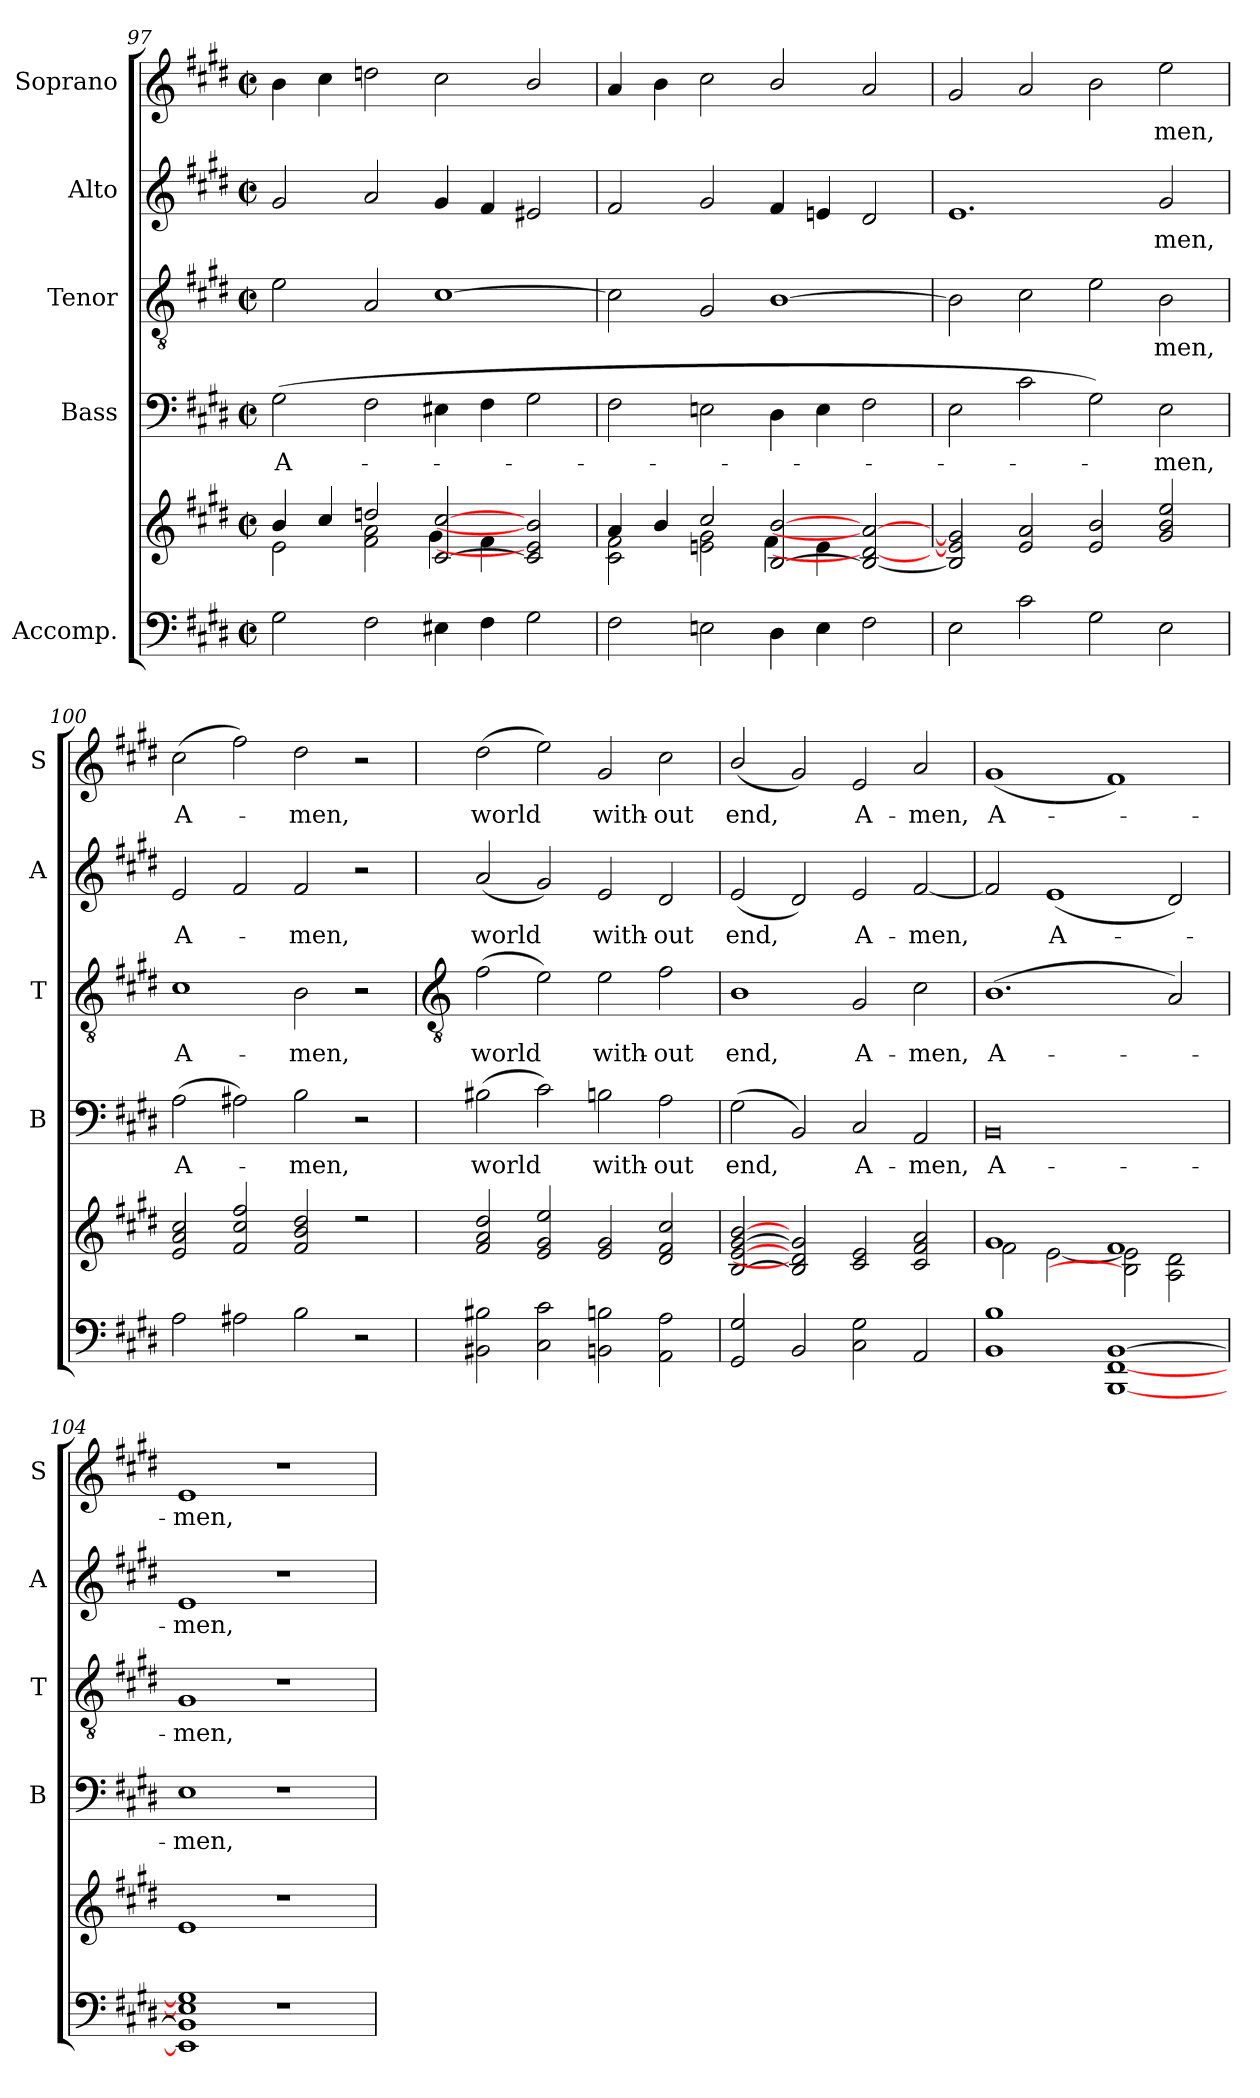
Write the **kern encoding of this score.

**kern	**kern	**kern	**text	**kern	**text	**kern	**text	**kern	**text
*part5	*part5	*part4	*part4	*part3	*part3	*part2	*part2	*part1	*part1
*staff6	*staff5	*staff4	*staff4	*staff3	*staff3	*staff2	*staff2	*staff1	*staff1
*I"Accomp.	*	*I"Bass	*	*I"Tenor	*	*I"Alto	*	*I"Soprano	*
*	*	*I'B	*	*I'T	*	*I'A	*	*I'S	*
*clefF4	*clefG2	*clefF4	*	*clefGv2	*	*clefG2	*	*clefG2	*
*k[f#c#g#d#]	*k[f#c#g#d#]	*k[f#c#g#d#]	*	*k[f#c#g#d#]	*	*k[f#c#g#d#]	*	*k[f#c#g#d#]	*
*E:	*E:	*E:	*	*E:	*	*E:	*	*E:	*
*M4/2	*M4/2	*M4/2	*	*M4/2	*	*M4/2	*	*M4/2	*
*met(c|)	*met(c|)	*met(c|)	*	*met(c|)	*	*met(c|)	*	*met(c|)	*
=97	=97	=97	=97	=97	=97	=97	=97	=97	=97
*	*^	*	*	*	*	*	*	*	*
!	!	!	!	!LO:LY:b	!	!	!	!	!	!
2G#	4b/	2e\	(>2G#	A-	2e	.	2g#	.	4b	.
.	4cc#/	.	.	.	.	.	.	.	4cc#	.
2F#	2ddn/	2f#\ 2a\	2F#	.	2A	.	2a	.	2ddn	.
4E#X	[2c# [2cc#	4g#\	4E#X	.	[1c#	.	4g#	.	2cc#	.
4F#	.	4f#\	4F#	.	.	.	4f#	.	.	.
2G#	2c#/] 2e#/] 2b/]	2ryy	2G#	.	.	.	2e#X	.	2b/	.
=98	=98	=98	=98	=98	=98	=98	=98	=98	=98	=98
2F#	4a	2c#\ 2f#\	2F#	.	2c#]	.	2f#	.	4a	.
.	4b/	.	.	.	.	.	.	.	4b	.
2En	2cc#/	2en\ 2g#\	2En	.	2G#	.	2g#	.	2cc#	.
4D#	[2B/ [2b/	4f#\	4D#	.	[1B	.	4f#	.	2b/	.
4E	.	4e\	4E	.	.	.	4en	.	.	.
2F#	2B_ 2d#_ 2a_	2ryy	2F#	.	.	.	2d#	.	2a	.
=99	=99	=99	=99	=99	=99	=99	=99	=99	=99	=99
2E	2B] 2e] 2g#]	0ryy	2E	.	2B]	.	1.e	.	2g#	.
2c#	2e 2a	.	2c#	.	2c#	.	.	.	2a	.
2G#	2e 2b	.	2G#)	.	2e	.	.	.	2b	.
!	!	!	!	!LO:LY:b	!	!LO:LY:b	!	!LO:LY:b	!	!LO:LY:b
2E	2g# 2b 2ee	.	2E	men,	2B	men,	2g#	men,	2ee	men,
=100	=100	=100	=100	=100	=100	=100	=100	=100	=100	=100
!	!	!	!	!LO:LY:b	!	!LO:LY:b	!	!LO:LY:b	!	!LO:LY:b
2A	2e 2a 2cc#	0ryy	(>2A	A-	1c#	A-	2e	A-	(>2cc#	A-
2A#X	2f# 2cc# 2ff#	.	2A#X)	.	.	.	2f#	.	2ff#)	.
!	!	!	!	!LO:LY:b	!	!LO:LY:b	!	!LO:LY:b	!	!LO:LY:b
2B	2f# 2b 2dd#	.	2B	men,	2B	-men,	2f#	men,	2dd#	men,
2r	2r	.	2r	.	2r	.	2r	.	2r	.
!!LO:LB:g=z
=101	=101	=101	=101	=101	=101	=101	=101	=101	=101	=101
*	*	*	*	*	*clefGv2	*	*	*	*	*
!	!	!	!	!LO:LY:b	!	!LO:LY:b	!	!LO:LY:b	!	!LO:LY:b
2BB#X 2B#X	2f# 2a 2dd#	0ryy	(>2B#X	world	(>2f#	world	(<2a	world	(>2dd#	world
2C# 2c#	2e 2g# 2ee	.	2c#)	.	2e)	.	2g#)	.	2ee)	.
!	!	!	!	!LO:LY:b	!	!LO:LY:b	!	!LO:LY:b	!	!LO:LY:b
2BBn 2Bn	2e 2g#	.	2Bn	with-	2e	with-	2e	with-	2g#	with-
!	!	!	!	!LO:LY:b	!	!LO:LY:b	!	!LO:LY:b	!	!LO:LY:b
2AA 2A	2d# 2f# 2cc#	.	2A	-out	2f#	-out	2d#	-out	2cc#	-out
=102	=102	=102	=102	=102	=102	=102	=102	=102	=102	=102
!	!	!	!	!LO:LY:b	!	!LO:LY:b	!	!LO:LY:b	!	!LO:LY:b
2GG# 2G#	[2B/ [2e/ [2g#/ [2b/	0ryy	(2G#	end,	1B	end,	(<2e	end,	(<2b/	end,
2BB	2B] 2d#] 2g#]	.	2BB)	.	.	.	2d#)	.	2g#)	.
!	!	!	!	!LO:LY:b	!	!LO:LY:b	!	!LO:LY:b	!	!LO:LY:b
2C# 2G#	2c# 2e	.	2C#	A-	2G#	A-	2e	A-	2e	A-
!	!	!	!	!LO:LY:b	!	!LO:LY:b	!	!LO:LY:b	!	!LO:LY:b
2AA	2c# 2f# 2a	.	2AA	-men,	2c#	-men,	[2f#	-men,	2a	-men,
=103	=103	=103	=103	=103	=103	=103	=103	=103	=103	=103
!	!	!	!	!LO:LY:b	!	!LO:LY:b	!	!	!	!LO:LY:b
1BB 1B	1g#	2f#\	0BB	A-	(<1.B	A-	2f#]	.	(<1g#	A-
!	!	!	!	!	!	!	!	!LO:LY:b	!	!
.	.	[2e\	.	.	.	.	(<1e	A-	.	.
[1BBB [1FF# [1BB	1f#	2B\] 2e\]	.	.	.	.	.	.	1f#)	.
.	.	2A\ 2d#\	.	.	2A)	.	2d#)	.	.	.
=104	=104	=104	=104	=104	=104	=104	=104	=104	=104	=104
!	!	!	!	!LO:LY:b	!	!LO:LY:b	!	!LO:LY:b	!	!LO:LY:b
1EE] 1BB] 1E] 1G#]	1e	0ryy	1E	-men,	1G#	men,	1e	men,	1e	men,
1r	1r	.	1r	.	1r	.	1r	.	1r	.
*	*v	*v	*	*	*	*	*	*	*	*
=	=	=	=	=	=	=	=	=	=
*-	*-	*-	*-	*-	*-	*-	*-	*-	*-
